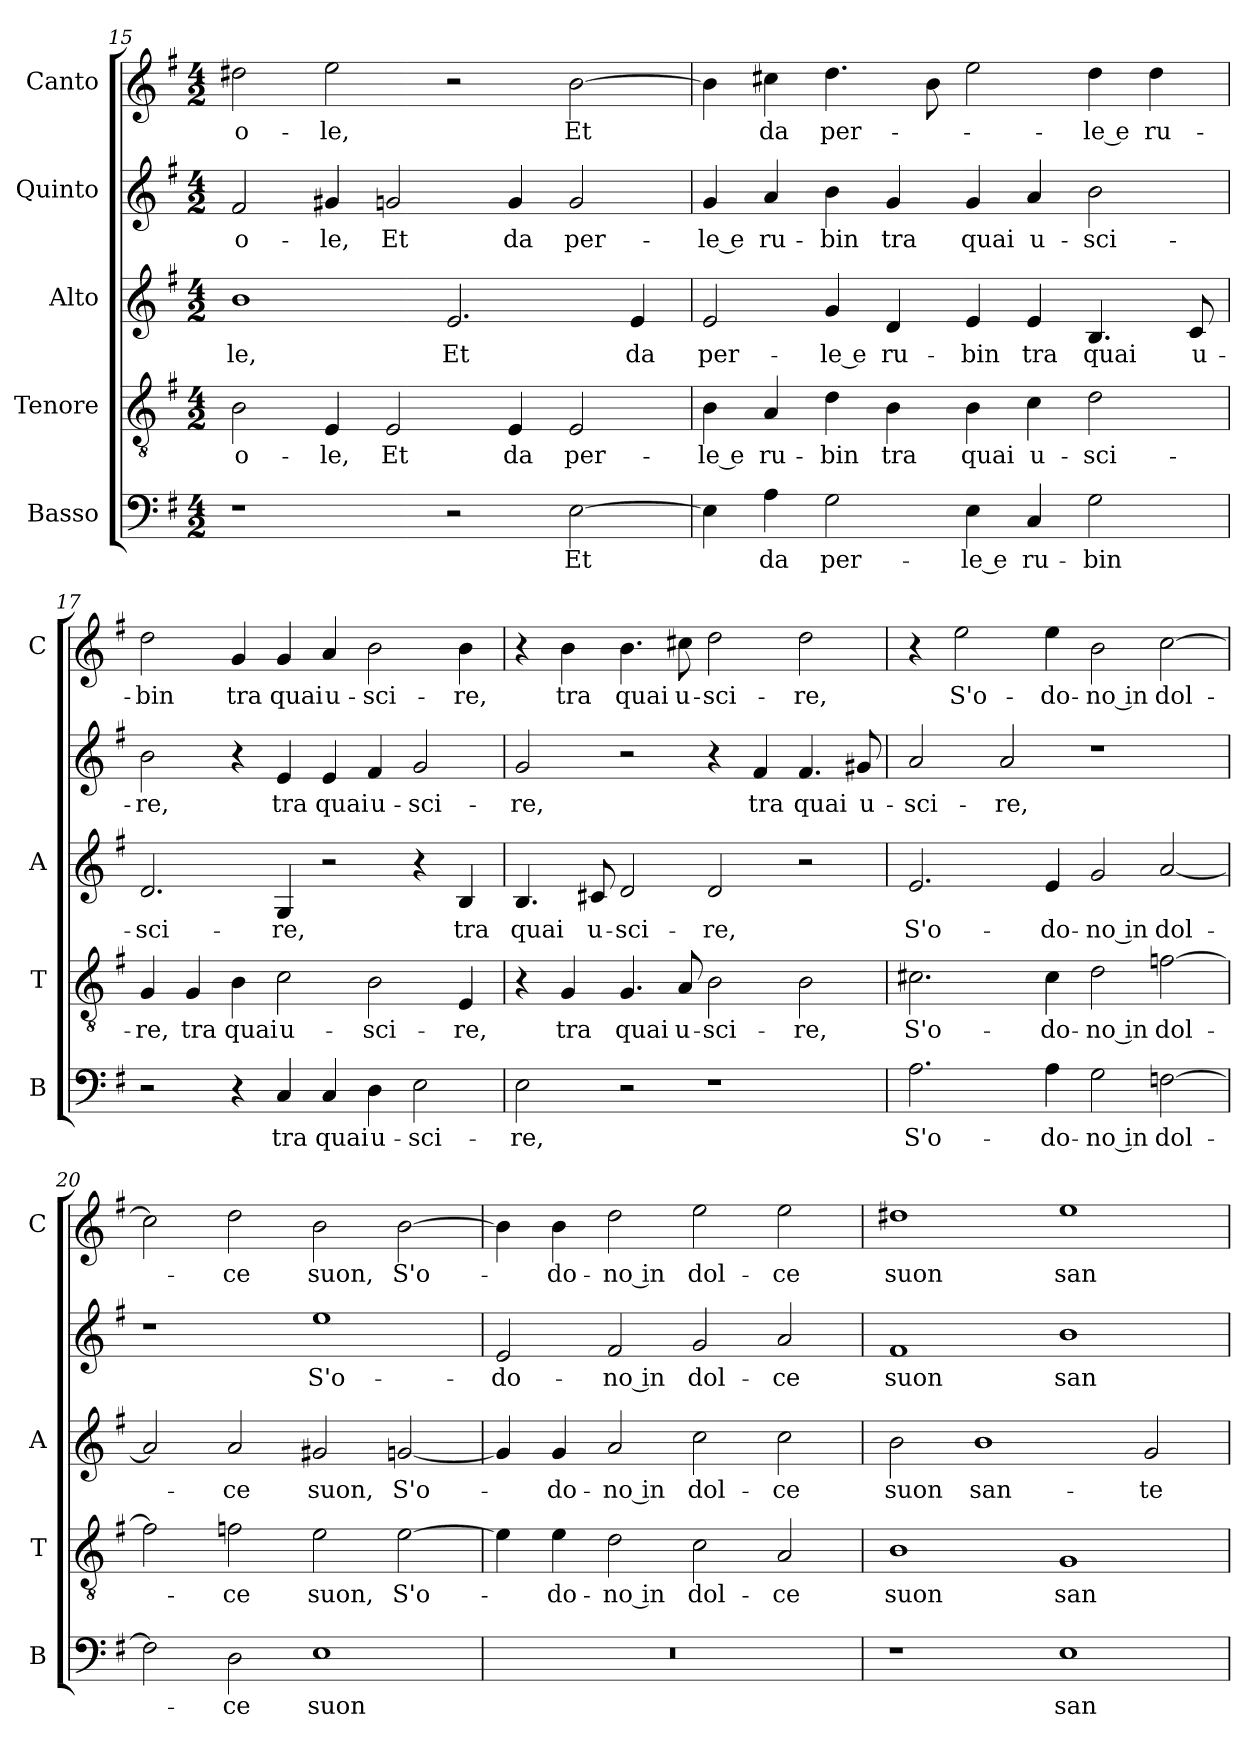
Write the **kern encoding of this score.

**kern	**text	**kern	**text	**kern	**text	**kern	**text	**kern	**text
*part5	*part5	*part4	*part4	*part3	*part3	*part2	*part2	*part1	*part1
*staff5	*staff5	*staff4	*staff4	*staff3	*staff3	*staff2	*staff2	*staff1	*staff1
*I"Basso	*	*I"Tenore	*	*I"Alto	*	*I"Quinto	*	*I"Canto	*
*I'B	*	*I'T	*	*I'A	*	*	*	*I'C	*
*clefF4	*	*clefGv2	*	*clefG2	*	*clefG2	*	*clefG2	*
*k[f#]	*	*k[f#]	*	*k[f#]	*	*k[f#]	*	*k[f#]	*
*G:	*	*G:	*	*G:	*	*G:	*	*G:	*
*M4/2	*	*M4/2	*	*M4/2	*	*M4/2	*	*M4/2	*
=15	=15	=15	=15	=15	=15	=15	=15	=15	=15
!	!	!	!LO:LY:b	!	!LO:LY:b	!	!LO:LY:b	!	!LO:LY:b
1r	.	2B\	-o-	1b	-le,	2f#/	-o-	2dd#X\	-o-
!	!	!	!LO:LY:b	!	!	!	!LO:LY:b	!	!LO:LY:b
.	.	4E/	-le,	.	.	4g#X/	-le,	2ee\	-le,
!	!	!	!LO:LY:b	!	!	!	!LO:LY:b	!	!
.	.	2E/	Et	.	.	2gn/	Et	.	.
!	!	!	!	!	!LO:LY:b	!	!	!	!
2r	.	.	.	2.e/	Et	.	.	2r	.
!	!	!	!LO:LY:b	!	!	!	!LO:LY:b	!	!
.	.	4E/	da	.	.	4g/	da	.	.
!	!LO:LY:b	!	!LO:LY:b	!	!	!	!LO:LY:b	!	!LO:LY:b
[2E\	Et	2E/	per-	.	.	2g/	per-	[2b\	Et
!	!	!	!	!	!LO:LY:b	!	!	!	!
.	.	.	.	4e/	da	.	.	.	.
=16	=16	=16	=16	=16	=16	=16	=16	=16	=16
!	!	!	!LO:LY:b	!	!LO:LY:b	!	!LO:LY:b	!	!
4E\]	.	4B\	-le e	2e/	per-	4g/	-le e	4b\]	.
!	!LO:LY:b	!	!LO:LY:b	!	!	!	!LO:LY:b	!	!LO:LY:b
4A\	da	4A/	ru-	.	.	4a/	ru-	4cc#X\	da
!	!LO:LY:b	!	!LO:LY:b	!	!LO:LY:b	!	!LO:LY:b	!	!LO:LY:b
2G\	per-	4d\	-bin	4g/	-le e	4b\	-bin	4.dd\	per-
!	!	!	!LO:LY:b	!	!LO:LY:b	!	!LO:LY:b	!	!
.	.	4B\	tra	4d/	ru-	4g/	tra	.	.
.	.	.	.	.	.	.	.	8b\	.
!	!LO:LY:b	!	!LO:LY:b	!	!LO:LY:b	!	!LO:LY:b	!	!
4E\	-le e	4B\	quai	4e/	-bin	4g/	quai	2ee\	.
!	!LO:LY:b	!	!LO:LY:b	!	!LO:LY:b	!	!LO:LY:b	!	!
4C/	ru-	4c\	u-	4e/	tra	4a/	u-	.	.
!	!LO:LY:b	!	!LO:LY:b	!	!LO:LY:b	!	!LO:LY:b	!	!LO:LY:b
2G\	-bin	2d\	-sci-	4.B/	quai	2b\	-sci-	4dd\	-le e
!	!	!	!	!	!	!	!	!	!LO:LY:b
.	.	.	.	.	.	.	.	4dd\	ru-
!	!	!	!	!	!LO:LY:b	!	!	!	!
.	.	.	.	8c/	u-	.	.	.	.
=17	=17	=17	=17	=17	=17	=17	=17	=17	=17
!	!	!	!LO:LY:b	!	!LO:LY:b	!	!LO:LY:b	!	!LO:LY:b
2r	.	4G/	-re,	2.d/	-sci-	2b\	-re,	2dd\	-bin
!	!	!	!LO:LY:b	!	!	!	!	!	!
.	.	4G/	tra	.	.	.	.	.	.
!	!	!	!LO:LY:b	!	!	!	!	!	!LO:LY:b
4r	.	4B\	quai	.	.	4r	.	4g/	tra
!	!LO:LY:b	!	!LO:LY:b	!	!LO:LY:b	!	!LO:LY:b	!	!LO:LY:b
4C/	tra	2c\	u-	4G/	-re,	4e/	tra	4g/	quai
!	!LO:LY:b	!	!	!	!	!	!LO:LY:b	!	!LO:LY:b
4C/	quai	.	.	2r	.	4e/	quai	4a/	u-
!	!LO:LY:b	!	!LO:LY:b	!	!	!	!LO:LY:b	!	!LO:LY:b
4D\	u-	2B\	-sci-	.	.	4f#/	u-	2b\	-sci-
!	!LO:LY:b	!	!	!	!	!	!LO:LY:b	!	!
2E\	-sci-	.	.	4r	.	2g/	-sci-	.	.
!	!	!	!LO:LY:b	!	!LO:LY:b	!	!	!	!LO:LY:b
.	.	4E/	-re,	4B/	tra	.	.	4b\	-re,
!!LO:LB:g=z
=18	=18	=18	=18	=18	=18	=18	=18	=18	=18
!	!LO:LY:b	!	!	!	!LO:LY:b	!	!LO:LY:b	!	!
2E\	-re,	4r	.	4.B/	quai	2g/	-re,	4r	.
!	!	!	!LO:LY:b	!	!	!	!	!	!LO:LY:b
.	.	4G/	tra	.	.	.	.	4b\	tra
!	!	!	!	!	!LO:LY:b	!	!	!	!
.	.	.	.	8c#X/	u-	.	.	.	.
!	!	!	!LO:LY:b	!	!LO:LY:b	!	!	!	!LO:LY:b
2r	.	4.G/	quai	2d/	-sci-	2r	.	4.b\	quai
!	!	!	!LO:LY:b	!	!	!	!	!	!LO:LY:b
.	.	8A/	u-	.	.	.	.	8cc#X\	u-
!	!	!	!LO:LY:b	!	!LO:LY:b	!	!	!	!LO:LY:b
1r	.	2B\	-sci-	2d/	-re,	4r	.	2dd\	-sci-
!	!	!	!	!	!	!	!LO:LY:b	!	!
.	.	.	.	.	.	4f#/	tra	.	.
!	!	!	!LO:LY:b	!	!	!	!LO:LY:b	!	!LO:LY:b
.	.	2B\	-re,	2r	.	4.f#/	quai	2dd\	-re,
!	!	!	!	!	!	!	!LO:LY:b	!	!
.	.	.	.	.	.	8g#X/	u-	.	.
=19	=19	=19	=19	=19	=19	=19	=19	=19	=19
!	!LO:LY:b	!	!LO:LY:b	!	!LO:LY:b	!	!LO:LY:b	!	!
2.A\	S'o-	2.c#X\	S'o-	2.e/	S'o-	2a/	-sci-	4r	.
!	!	!	!	!	!	!	!	!	!LO:LY:b
.	.	.	.	.	.	.	.	2ee\	S'o-
!	!	!	!	!	!	!	!LO:LY:b	!	!
.	.	.	.	.	.	2a/	-re,	.	.
!	!LO:LY:b	!	!LO:LY:b	!	!LO:LY:b	!	!	!	!LO:LY:b
4A\	-do-	4c#\	-do-	4e/	-do-	.	.	4ee\	-do-
!	!LO:LY:b	!	!LO:LY:b	!	!LO:LY:b	!	!	!	!LO:LY:b
2G\	-no in	2d\	-no in	2g/	-no in	1r	.	2b\	-no in
!	!LO:LY:b	!	!LO:LY:b	!	!LO:LY:b	!	!	!	!LO:LY:b
[2Fn\	dol-	[2fn\	dol-	[2a/	dol-	.	.	[2cc\	dol-
=20	=20	=20	=20	=20	=20	=20	=20	=20	=20
2F\]	.	2f\]	.	2a/]	.	1r	.	2cc\]	.
!	!LO:LY:b	!	!LO:LY:b	!	!LO:LY:b	!	!	!	!LO:LY:b
2D\	-ce	2fn\	-ce	2a/	-ce	.	.	2dd\	-ce
!	!LO:LY:b	!	!LO:LY:b	!	!LO:LY:b	!	!LO:LY:b	!	!LO:LY:b
1E	suon	2e\	suon,	2g#X/	suon,	1ee	S'o-	2b\	suon,
!	!	!	!LO:LY:b	!	!LO:LY:b	!	!	!	!LO:LY:b
.	.	[2e\	S'o-	[2gn/	S'o-	.	.	[2b\	S'o-
=21	=21	=21	=21	=21	=21	=21	=21	=21	=21
!	!	!	!	!	!	!	!LO:LY:b	!	!
0r	.	4e\]	.	4g/]	.	2e/	-do-	4b\]	.
!	!	!	!LO:LY:b	!	!LO:LY:b	!	!	!	!LO:LY:b
.	.	4e\	-do-	4g/	-do-	.	.	4b\	-do-
!	!	!	!LO:LY:b	!	!LO:LY:b	!	!LO:LY:b	!	!LO:LY:b
.	.	2d\	-no in	2a/	-no in	2f#/	-no in	2dd\	-no in
!	!	!	!LO:LY:b	!	!LO:LY:b	!	!LO:LY:b	!	!LO:LY:b
.	.	2c\	dol-	2cc\	dol-	2g/	dol-	2ee\	dol-
!	!	!	!LO:LY:b	!	!LO:LY:b	!	!LO:LY:b	!	!LO:LY:b
.	.	2A/	-ce	2cc\	-ce	2a/	-ce	2ee\	-ce
!!LO:PB:g=z
=22	=22	=22	=22	=22	=22	=22	=22	=22	=22
!	!	!	!LO:LY:b	!	!LO:LY:b	!	!LO:LY:b	!	!LO:LY:b
1r	.	1B	suon	2b\	suon	1f#	suon	1dd#X	suon
!	!	!	!	!	!LO:LY:b	!	!	!	!
.	.	.	.	1b	san-	.	.	.	.
!	!LO:LY:b	!	!LO:LY:b	!	!	!	!LO:LY:b	!	!LO:LY:b
1E	san-	1G	san-	.	.	1b	san-	1ee	san-
!	!	!	!	!	!LO:LY:b	!	!	!	!
.	.	.	.	2g/	-te	.	.	.	.
=	=	=	=	=	=	=	=	=	=
*-	*-	*-	*-	*-	*-	*-	*-	*-	*-
